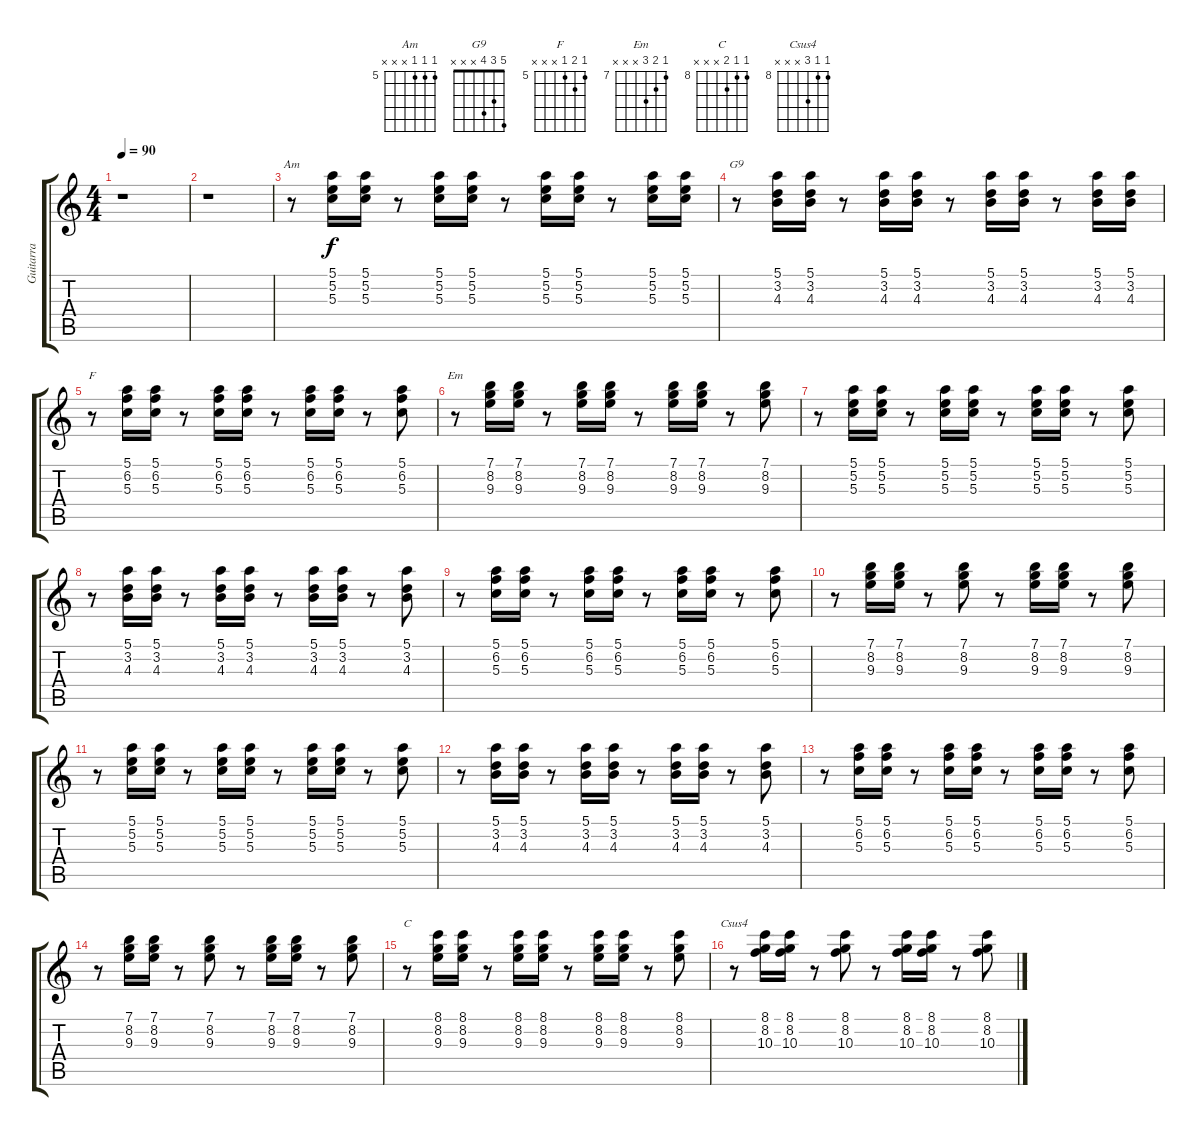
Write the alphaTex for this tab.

\track ("Guitarra" "Guitarra") {instrument electricguitarjazz}
\staff {score tabs}
\tuning (E4 B3 G3 D3 A2 E2) {hide}
\chord ("Am" 5 5 5 x x x) {firstfret 5}
\chord ("G9" 5 3 4 x x x)
\chord ("F" 5 6 5 x x x) {firstfret 5}
\chord ("Em" 7 8 9 x x x) {firstfret 7}
\chord ("C" 8 8 9 x x x) {firstfret 8}
\chord ("Csus4" 8 8 10 x x x) {firstfret 8}
\ts (4 4)
\tempo 90
\clef g2
\ks c
r.1{dy f volume 15 instrument electricguitarjazz} |
r.1 |
r.8{ch "Am"} (5.1 5.2 5.3).16 (5.1 5.2 5.3).16 r.8 (5.1 5.2 5.3).16 (5.1 5.2 5.3).16 r.8 (5.1 5.2 5.3).16 (5.1 5.2 5.3).16 r.8 (5.1 5.2 5.3).16 (5.1 5.2 5.3).16 |
r.8{ch "G9"} (5.1 3.2 4.3).16 (5.1 3.2 4.3).16 r.8 (5.1 3.2 4.3).16 (5.1 3.2 4.3).16 r.8 (5.1 3.2 4.3).16 (5.1 3.2 4.3).16 r.8 (5.1 3.2 4.3).16 (5.1 3.2 4.3).16 |
r.8{ch "F"} (5.1 6.2 5.3).16 (5.1 6.2 5.3).16 r.8 (5.1 6.2 5.3).16 (5.1 6.2 5.3).16 r.8 (5.1 6.2 5.3).16 (5.1 6.2 5.3).16 r.8 (5.1 6.2 5.3).8 |
r.8{ch "Em"} (7.1 8.2 9.3).16 (7.1 8.2 9.3).16 r.8 (7.1 8.2 9.3).16 (7.1 8.2 9.3).16 r.8 (7.1 8.2 9.3).16 (7.1 8.2 9.3).16 r.8 (7.1 8.2 9.3).8 |
r.8 (5.1 5.2 5.3).16 (5.1 5.2 5.3).16 r.8 (5.1 5.2 5.3).16 (5.1 5.2 5.3).16 r.8 (5.1 5.2 5.3).16 (5.1 5.2 5.3).16 r.8 (5.1 5.2 5.3).8 |
r.8 (5.1 3.2 4.3).16 (5.1 3.2 4.3).16 r.8 (5.1 3.2 4.3).16 (5.1 3.2 4.3).16 r.8 (5.1 3.2 4.3).16 (5.1 3.2 4.3).16 r.8 (5.1 3.2 4.3).8 |
r.8 (5.1 6.2 5.3).16 (5.1 6.2 5.3).16 r.8 (5.1 6.2 5.3).16 (5.1 6.2 5.3).16 r.8 (5.1 6.2 5.3).16 (5.1 6.2 5.3).16 r.8 (5.1 6.2 5.3).8 |
r.8 (7.1 8.2 9.3).16 (7.1 8.2 9.3).16 r.8 (7.1 8.2 9.3).8 r.8 (7.1 8.2 9.3).16 (7.1 8.2 9.3).16 r.8 (7.1 8.2 9.3).8 |
r.8 (5.1 5.2 5.3).16 (5.1 5.2 5.3).16 r.8 (5.1 5.2 5.3).16 (5.1 5.2 5.3).16 r.8 (5.1 5.2 5.3).16 (5.1 5.2 5.3).16 r.8 (5.1 5.2 5.3).8 |
r.8 (5.1 3.2 4.3).16 (5.1 3.2 4.3).16 r.8 (5.1 3.2 4.3).16 (5.1 3.2 4.3).16 r.8 (5.1 3.2 4.3).16 (5.1 3.2 4.3).16 r.8 (5.1 3.2 4.3).8 |
r.8 (5.1 6.2 5.3).16 (5.1 6.2 5.3).16 r.8 (5.1 6.2 5.3).16 (5.1 6.2 5.3).16 r.8 (5.1 6.2 5.3).16 (5.1 6.2 5.3).16 r.8 (5.1 6.2 5.3).8 |
r.8 (7.1 8.2 9.3).16 (7.1 8.2 9.3).16 r.8 (7.1 8.2 9.3).8 r.8 (7.1 8.2 9.3).16 (7.1 8.2 9.3).16 r.8 (7.1 8.2 9.3).8 |
r.8{ch "C"} (8.1 8.2 9.3).16 (8.1 8.2 9.3).16 r.8 (8.1 8.2 9.3).16 (8.1 8.2 9.3).16 r.8 (8.1 8.2 9.3).16 (8.1 8.2 9.3).16 r.8 (8.1 8.2 9.3).8 |
r.8{ch "Csus4"} (8.1 8.2 10.3).16 (8.1 8.2 10.3).16 r.8 (8.1 8.2 10.3).8 r.8 (8.1 8.2 10.3).16 (8.1 8.2 10.3).16 r.8 (8.1 8.2 10.3).8
